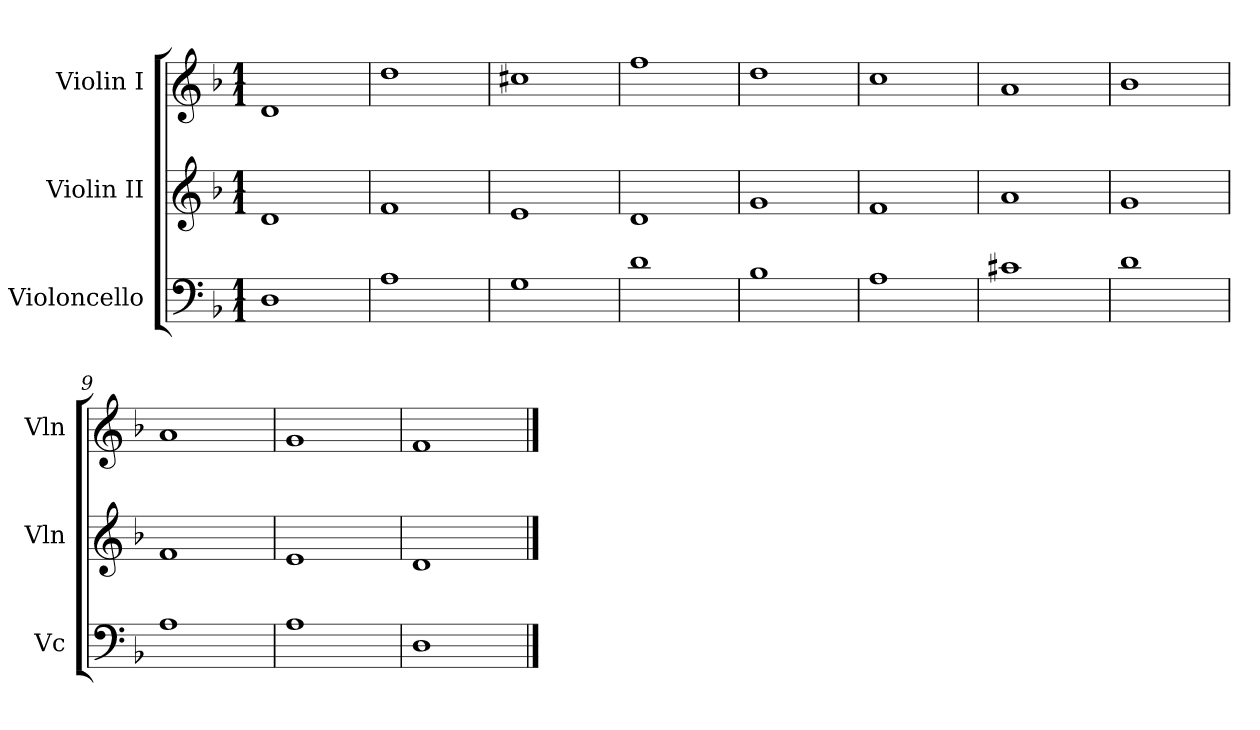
**kern	**kern	**kern
*part3	*part2	*part1
*staff3	*staff2	*staff1
*I"Violoncello	*I"Violin II	*I"Violin I
*I'Vc	*I'Vln	*I'Vln
*clefF4	*clefG2	*clefG2
*k[b-]	*k[b-]	*k[b-]
*M1/1	*M1/1	*M1/1
=1	=1	=1
1D	1d	1d
=2	=2	=2
1A	1f	1dd
=3	=3	=3
1G	1e	1cc#X
=4	=4	=4
1d	1d	1ff
=5	=5	=5
1B-	1g	1dd
=6	=6	=6
1A	1f	1cc
=7	=7	=7
1c#X	1a	1a
=8	=8	=8
1d	1g	1b-
=9	=9	=9
1A	1f	1a
=10	=10	=10
1A	1e	1g
=11	=11	=11
1D	1d	1f
==	==	==
*-	*-	*-
